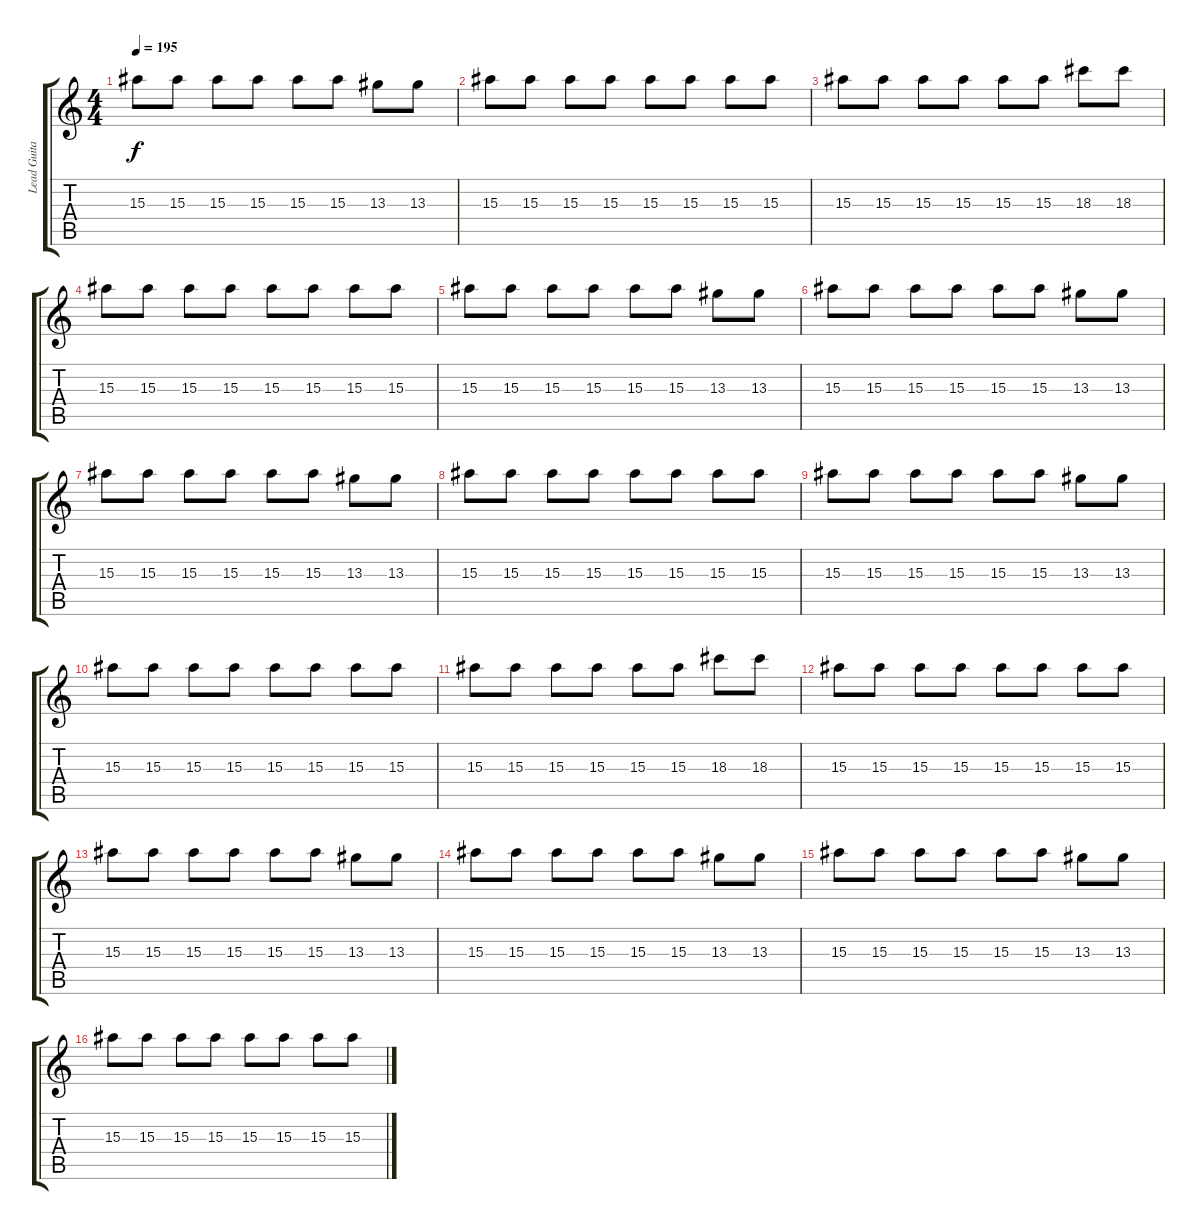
\track ("Lead Guitar" "Lead Guita") {instrument overdrivenguitar}
\staff {score tabs}
\tuning (E4 B3 G3 D3 A2 E2) {hide}
\ts (4 4)
\tempo 195
\clef g2
\ks c
15.3.8{dy f} 15.3.8 15.3.8 15.3.8 15.3.8 15.3.8 13.3.8 13.3.8 |
15.3.8 15.3.8 15.3.8 15.3.8 15.3.8 15.3.8 15.3.8 15.3.8 |
15.3.8 15.3.8 15.3.8 15.3.8 15.3.8 15.3.8 18.3.8 18.3.8 |
15.3.8 15.3.8 15.3.8 15.3.8 15.3.8 15.3.8 15.3.8 15.3.8 |
15.3.8 15.3.8 15.3.8 15.3.8 15.3.8 15.3.8 13.3.8 13.3.8 |
15.3.8 15.3.8 15.3.8 15.3.8 15.3.8 15.3.8 13.3.8 13.3.8 |
15.3.8 15.3.8 15.3.8 15.3.8 15.3.8 15.3.8 13.3.8 13.3.8 |
15.3.8 15.3.8 15.3.8 15.3.8 15.3.8 15.3.8 15.3.8 15.3.8 |
15.3.8 15.3.8 15.3.8 15.3.8 15.3.8 15.3.8 13.3.8 13.3.8 |
15.3.8 15.3.8 15.3.8 15.3.8 15.3.8 15.3.8 15.3.8 15.3.8 |
15.3.8 15.3.8 15.3.8 15.3.8 15.3.8 15.3.8 18.3.8 18.3.8 |
15.3.8 15.3.8 15.3.8 15.3.8 15.3.8 15.3.8 15.3.8 15.3.8 |
15.3.8 15.3.8 15.3.8 15.3.8 15.3.8 15.3.8 13.3.8 13.3.8 |
15.3.8 15.3.8 15.3.8 15.3.8 15.3.8 15.3.8 13.3.8 13.3.8 |
15.3.8 15.3.8 15.3.8 15.3.8 15.3.8 15.3.8 13.3.8 13.3.8 |
15.3.8 15.3.8 15.3.8 15.3.8 15.3.8 15.3.8 15.3.8 15.3.8
